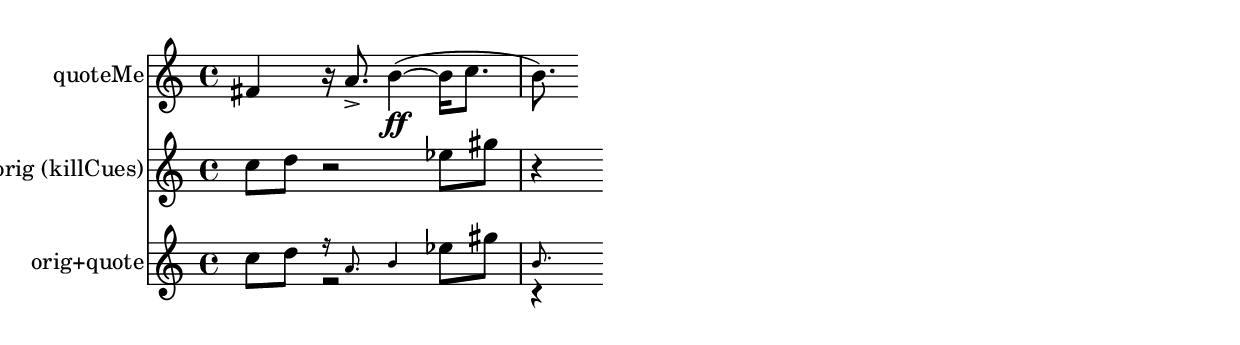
\header {


  texidoc = " The @code{cueDuring} form of quotation will set stem
directions on both quoted and main voice, and deliver the quoted voice
in the @code{cue} @code{Voice}. The music function @code{\killCues}
can remove all cue notes.

Spanners run to the end of a cue section, and are not started on the
last note."

}

\version "2.10.0"
\layout {
  ragged-right = ##t
}

quoteMe = \relative c' { fis4 r16  a8.-> b4(-\ff~  b16 c8.  b) }

\addquote quoteMe \quoteMe 

original = \relative c'' {
  c8 d
  \cueDuring #"quoteMe"  #1 { r2 }
  es8 gis8
  \cueDuring #"quoteMe"  #1 { r4 }
}

cueStaff =  \relative c'' <<
  \set Staff.quotedEventTypes = #'(note-event articulation-event)
  \original
>>

<<
  \new Staff {
    \set Staff.instrumentName = "quoteMe"
    \quoteMe
  }
  \new Staff {
    \set Staff.instrumentName = "orig (killCues)"
    \killCues \original
  }
  \new Staff {
    \set Staff.instrumentName = "orig+quote"	
    \cueStaff
  }
>>
